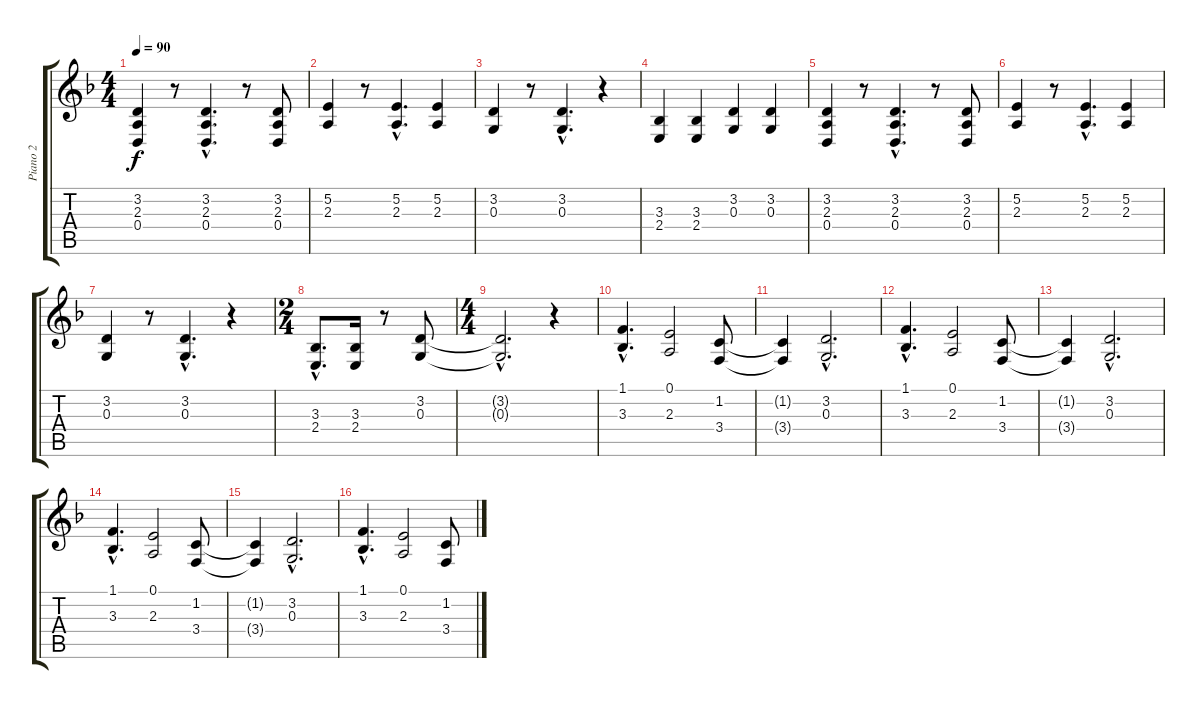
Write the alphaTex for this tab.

\track ("Piano 2" "Piano 2") {instrument electricgrandpiano}
\staff {score tabs}
\tuning (E4 B3 G3 D3 A2 E2) {hide}
\ts (4 4)
\tempo 90
\clef g2
\ks f
(3.2 2.3 0.4).4{dy f} r.8 (3.2{hac} 2.3{hac} 0.4{hac}).4{d} r.8 (3.2 2.3 0.4).8 |
(5.2 2.3).4 r.8 (5.2{hac} 2.3{hac}).4{d} (5.2 2.3).4 |
(3.2 0.3).4 r.8 (3.2{hac} 0.3{hac}).4{d} r.4 |
(3.3 2.4).4 (3.3 2.4).4 (3.2 0.3).4 (3.2 0.3).4 |
(3.2 2.3 0.4).4 r.8 (3.2{hac} 2.3{hac} 0.4{hac}).4{d} r.8 (3.2 2.3 0.4).8 |
(5.2 2.3).4 r.8 (5.2{hac} 2.3{hac}).4{d} (5.2 2.3).4 |
(3.2 0.3).4 r.8 (3.2{hac} 0.3{hac}).4{d} r.4 |
\ts (2 4)
(3.3{hac} 2.4{hac}).8{d} (3.3 2.4).16 r.8 (3.2 0.3).8 |
\ts (4 4)
(3.2{hac t} 0.3{hac t}).2{d} r.4 |
(1.1{hac} 3.3{hac}).4{d} (0.1 2.3).2 (1.2 3.4).8 |
(1.2{t} 3.4{t}).4 (3.2{hac} 0.3{hac}).2{d} |
(1.1{hac} 3.3{hac}).4{d} (0.1 2.3).2 (1.2 3.4).8 |
(1.2{t} 3.4{t}).4 (3.2{hac} 0.3{hac}).2{d} |
(1.1{hac} 3.3{hac}).4{d} (0.1 2.3).2 (1.2 3.4).8 |
(1.2{t} 3.4{t}).4 (3.2{hac} 0.3{hac}).2{d} |
(1.1{hac} 3.3{hac}).4{d} (0.1 2.3).2 (1.2 3.4).8
